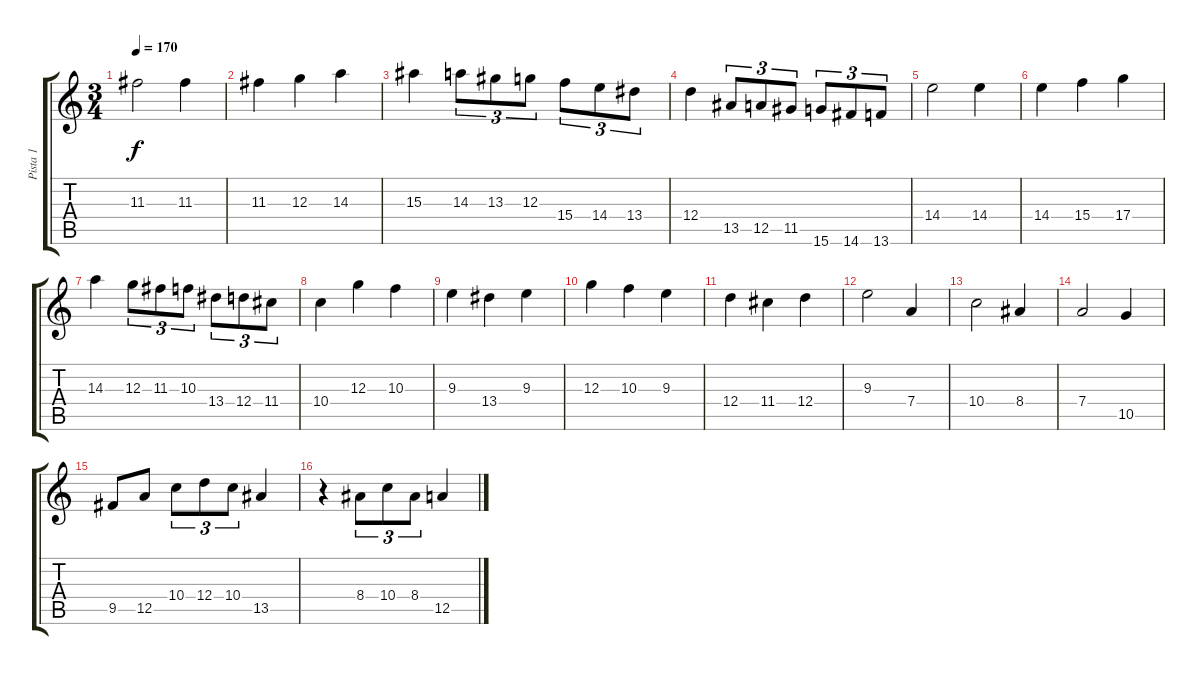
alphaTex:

\track ("Pista 1" "Pista 1") {instrument distortionguitar}
\staff {score tabs}
\tuning (E4 B3 G3 D3 A2 E2) {hide}
\ts (3 4)
\tempo 170
\clef g2
\ks c
11.3.2{dy f} 11.3.4 |
11.3.4 12.3.4 14.3.4 |
15.3.4 14.3.8{tu (3 2)} 13.3.8{tu (3 2)} 12.3.8{tu (3 2)} 15.4.8{tu (3 2)} 14.4.8{tu (3 2)} 13.4.8{tu (3 2)} |
12.4.4 13.5.8{tu (3 2)} 12.5.8{tu (3 2)} 11.5.8{tu (3 2)} 15.6.8{tu (3 2)} 14.6.8{tu (3 2)} 13.6.8{tu (3 2)} |
14.4.2 14.4.4 |
14.4.4 15.4.4 17.4.4 |
14.3.4 12.3.8{tu (3 2)} 11.3.8{tu (3 2)} 10.3.8{tu (3 2)} 13.4.8{tu (3 2)} 12.4.8{tu (3 2)} 11.4.8{tu (3 2)} |
10.4.4 12.3.4 10.3.4 |
9.3.4 13.4.4 9.3.4 |
12.3.4 10.3.4 9.3.4 |
12.4.4 11.4.4 12.4.4 |
9.3.2 7.4.4 |
10.4.2 8.4.4 |
7.4.2 10.5.4 |
9.5.8 12.5.8 10.4.8{tu (3 2)} 12.4.8{tu (3 2)} 10.4.8{tu (3 2)} 13.5.4 |
r.4 8.4.8{tu (3 2)} 10.4.8{tu (3 2)} 8.4.8{tu (3 2)} 12.5.4
